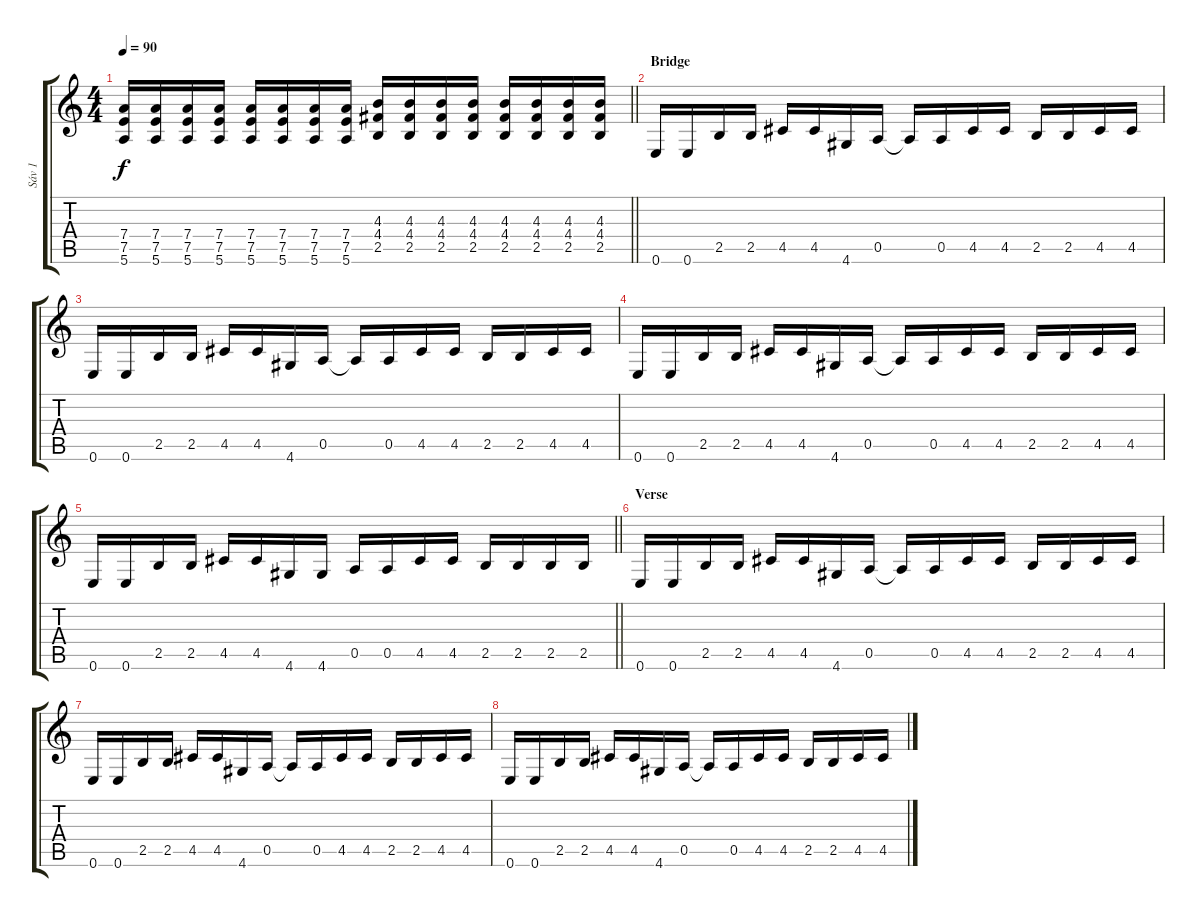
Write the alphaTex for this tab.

\track ("Sáv 1" "Sáv 1") {instrument electricguitarclean}
\staff {score tabs}
\tuning (E4 B3 G3 D3 A2 E2) {hide}
\ts (4 4)
\tempo 90
\clef g2
\barLineRight lightlight
\ks c
(7.4 7.5 5.6).16{dy f} (7.4 7.5 5.6).16 (7.4 7.5 5.6).16 (7.4 7.5 5.6).16 (7.4 7.5 5.6).16 (7.4 7.5 5.6).16 (7.4 7.5 5.6).16 (7.4 7.5 5.6).16 (4.3 4.4 2.5).16 (4.3 4.4 2.5).16 (4.3 4.4 2.5).16 (4.3 4.4 2.5).16 (4.3 4.4 2.5).16 (4.3 4.4 2.5).16 (4.3 4.4 2.5).16 (4.3 4.4 2.5).16 |
\section ("" "Bridge")
0.6.16{balance 12 instrument overdrivenguitar} 0.6.16 2.5.16 2.5.16 4.5.16 4.5.16 4.6.16 0.5.16 0.5{t}.16 0.5.16 4.5.16 4.5.16 2.5.16 2.5.16 4.5.16 4.5.16 |
0.6.16 0.6.16 2.5.16 2.5.16 4.5.16 4.5.16 4.6.16 0.5.16 0.5{t}.16 0.5.16 4.5.16 4.5.16 2.5.16 2.5.16 4.5.16 4.5.16 |
0.6.16 0.6.16 2.5.16 2.5.16 4.5.16 4.5.16 4.6.16 0.5.16 0.5{t}.16 0.5.16 4.5.16 4.5.16 2.5.16 2.5.16 4.5.16 4.5.16 |
\barLineRight lightlight
0.6.16 0.6.16 2.5.16 2.5.16 4.5.16 4.5.16 4.6.16 4.6.16 0.5.16 0.5.16 4.5.16 4.5.16 2.5.16 2.5.16 2.5.16 2.5.16 |
\section ("" "Verse")
0.6.16 0.6.16 2.5.16 2.5.16 4.5.16 4.5.16 4.6.16 0.5.16 0.5{t}.16 0.5.16 4.5.16 4.5.16 2.5.16 2.5.16 4.5.16 4.5.16 |
0.6.16 0.6.16 2.5.16 2.5.16 4.5.16 4.5.16 4.6.16 0.5.16 0.5{t}.16 0.5.16 4.5.16 4.5.16 2.5.16 2.5.16 4.5.16 4.5.16 |
0.6.16 0.6.16 2.5.16 2.5.16 4.5.16 4.5.16 4.6.16 0.5.16 0.5{t}.16 0.5.16 4.5.16 4.5.16 2.5.16 2.5.16 4.5.16 4.5.16
